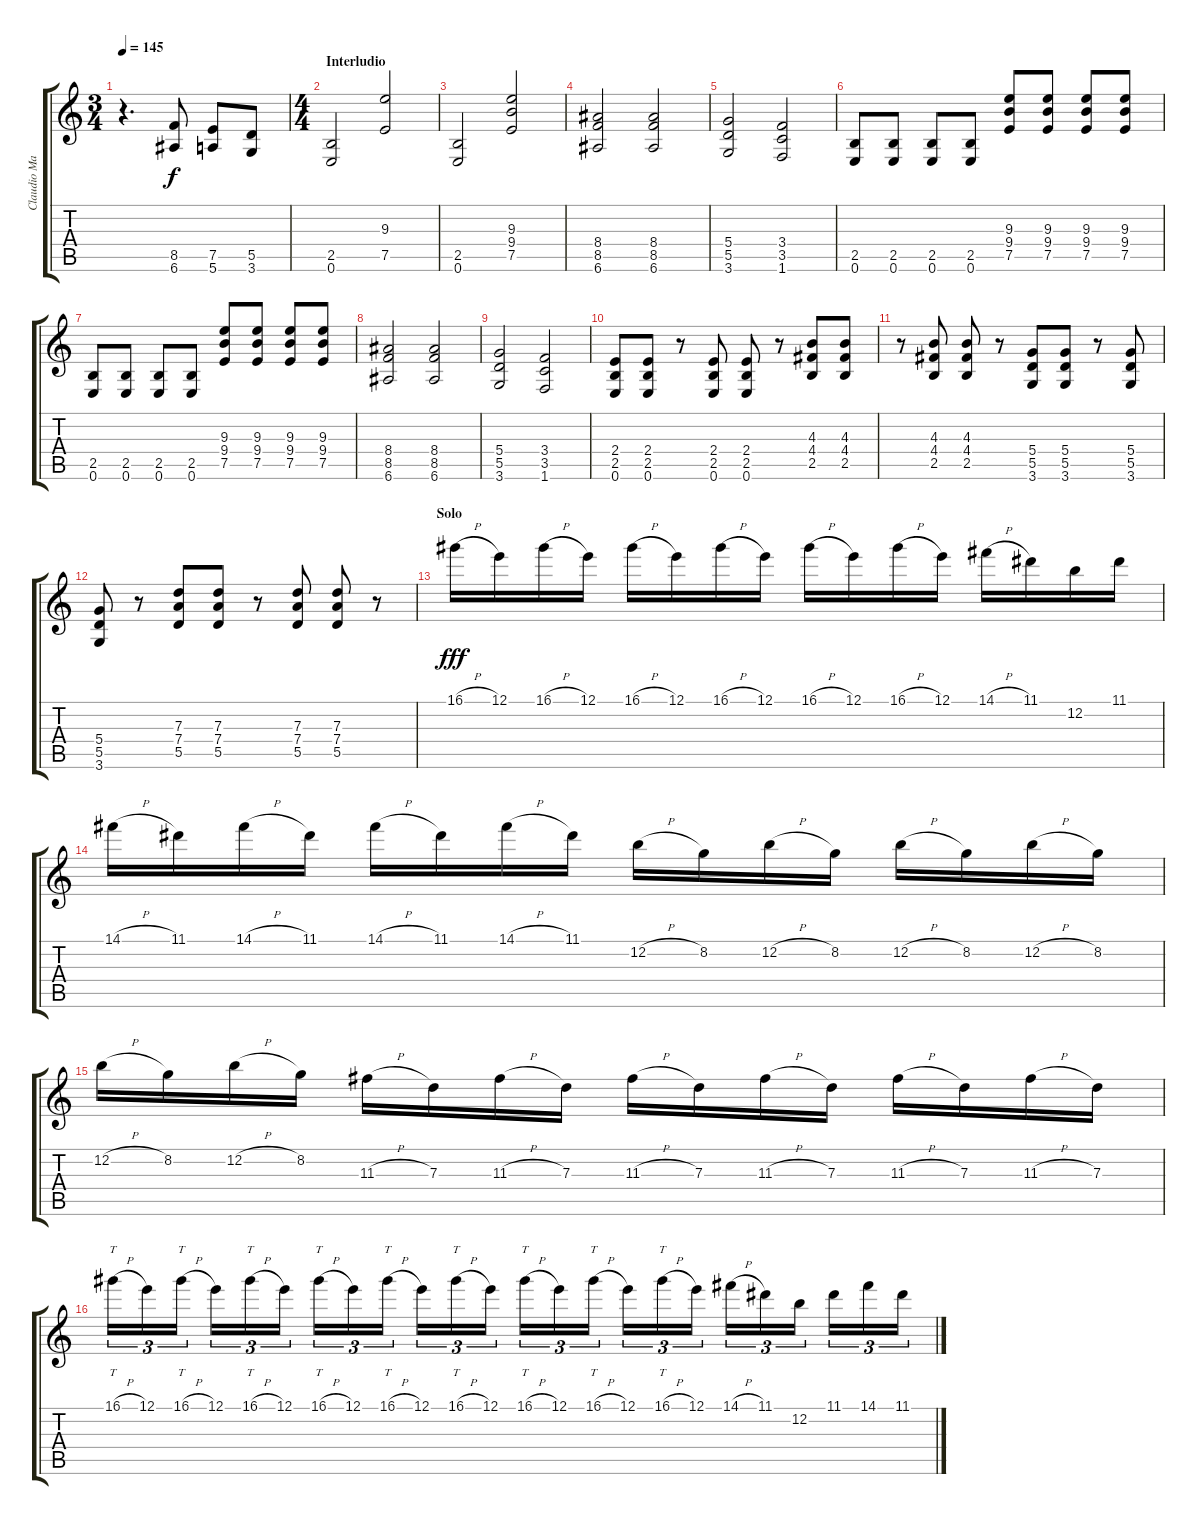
\track ("Claudio Marciello (Gtr 1)" "Claudio Ma") {instrument distortionguitar}
\staff {score tabs}
\tuning (E4 B3 G3 D3 A2 E2) {hide}
\ts (3 4)
\tempo 145
\clef g2
\ks c
r.4{d dy f} (8.5 6.6).8 (7.5 5.6).8 (5.5 3.6).8 |
\ts (4 4)
\section ("" "Interludio")
(2.5 0.6).2 (9.3 7.5).2 |
(2.5 0.6).2 (9.3 9.4 7.5).2 |
(8.4 8.5 6.6).2 (8.4 8.5 6.6).2 |
(5.4 5.5 3.6).2 (3.4 3.5 1.6).2 |
(2.5 0.6).8 (2.5 0.6).8 (2.5 0.6).8 (2.5 0.6).8 (9.3 9.4 7.5).8 (9.3 9.4 7.5).8 (9.3 9.4 7.5).8 (9.3 9.4 7.5).8 |
(2.5 0.6).8 (2.5 0.6).8 (2.5 0.6).8 (2.5 0.6).8 (9.3 9.4 7.5).8 (9.3 9.4 7.5).8 (9.3 9.4 7.5).8 (9.3 9.4 7.5).8 |
(8.4 8.5 6.6).2 (8.4 8.5 6.6).2 |
(5.4 5.5 3.6).2 (3.4 3.5 1.6).2 |
(2.4 2.5 0.6).8 (2.4 2.5 0.6).8 r.8 (2.4 2.5 0.6).8 (2.4 2.5 0.6).8 r.8 (4.3 4.4 2.5).8 (4.3 4.4 2.5).8 |
r.8 (4.3 4.4 2.5).8 (4.3 4.4 2.5).8 r.8 (5.4 5.5 3.6).8 (5.4 5.5 3.6).8 r.8 (5.4 5.5 3.6).8 |
(5.4 5.5 3.6).8 r.8 (7.3 7.4 5.5).8 (7.3 7.4 5.5).8 r.8 (7.3 7.4 5.5).8 (7.3 7.4 5.5).8 r.8 |
\section ("" "Solo")
16.1{h}.16{dy fff} 12.1.16 16.1{h}.16 12.1.16 16.1{h}.16 12.1.16 16.1{h}.16 12.1.16 16.1{h}.16 12.1.16 16.1{h}.16 12.1.16 14.1{h}.16 11.1.16 12.2.16 11.1.16 |
14.1{h}.16 11.1.16 14.1{h}.16 11.1.16 14.1{h}.16 11.1.16 14.1{h}.16 11.1.16 12.2{h}.16 8.2.16 12.2{h}.16 8.2.16 12.2{h}.16 8.2.16 12.2{h}.16 8.2.16 |
12.2{h}.16 8.2.16 12.2{h}.16 8.2.16 11.3{h}.16 7.3.16 11.3{h}.16 7.3.16 11.3{h}.16 7.3.16 11.3{h}.16 7.3.16 11.3{h}.16 7.3.16 11.3{h}.16 7.3.16 |
16.1{h}.16{tt tu (3 2)} 12.1.16{tu (3 2)} 16.1{h}.16{tt tu (3 2)} 12.1.16{tu (3 2)} 16.1{h}.16{tt tu (3 2)} 12.1.16{tu (3 2)} 16.1{h}.16{tt tu (3 2)} 12.1.16{tu (3 2)} 16.1{h}.16{tt tu (3 2)} 12.1.16{tu (3 2)} 16.1{h}.16{tt tu (3 2)} 12.1.16{tu (3 2)} 16.1{h}.16{tt tu (3 2)} 12.1.16{tu (3 2)} 16.1{h}.16{tt tu (3 2)} 12.1.16{tu (3 2)} 16.1{h}.16{tt tu (3 2)} 12.1.16{tu (3 2)} 14.1{h}.16{tu (3 2)} 11.1.16{tu (3 2)} 12.2.16{tu (3 2)} 11.1.16{tu (3 2)} 14.1.16{tu (3 2)} 11.1.16{tu (3 2)}
